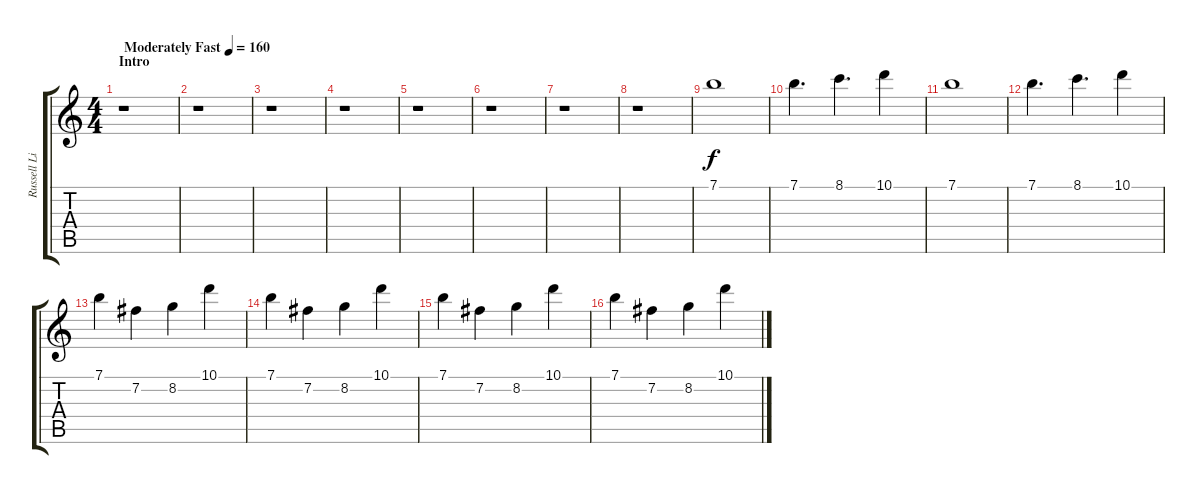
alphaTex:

\track ("Russell Lissack" "Russell Li") {instrument overdrivenguitar}
\staff {score tabs}
\tuning (E4 B3 G3 D3 A2 E2) {hide}
\ts (4 4)
\section ("" "Intro")
\tempo (160 "Moderately Fast")
\clef g2
\ks c
r.1{dy f instrument overdrivenguitar} |
r.1 |
r.1 |
r.1 |
r.1 |
r.1 |
r.1 |
r.1 |
7.1.1 |
7.1.4{d} 8.1.4{d} 10.1.4 |
7.1.1 |
7.1.4{d} 8.1.4{d} 10.1.4 |
7.1.4 7.2.4 8.2.4 10.1.4 |
7.1.4 7.2.4 8.2.4 10.1.4 |
7.1.4 7.2.4 8.2.4 10.1.4 |
7.1.4 7.2.4 8.2.4 10.1.4
